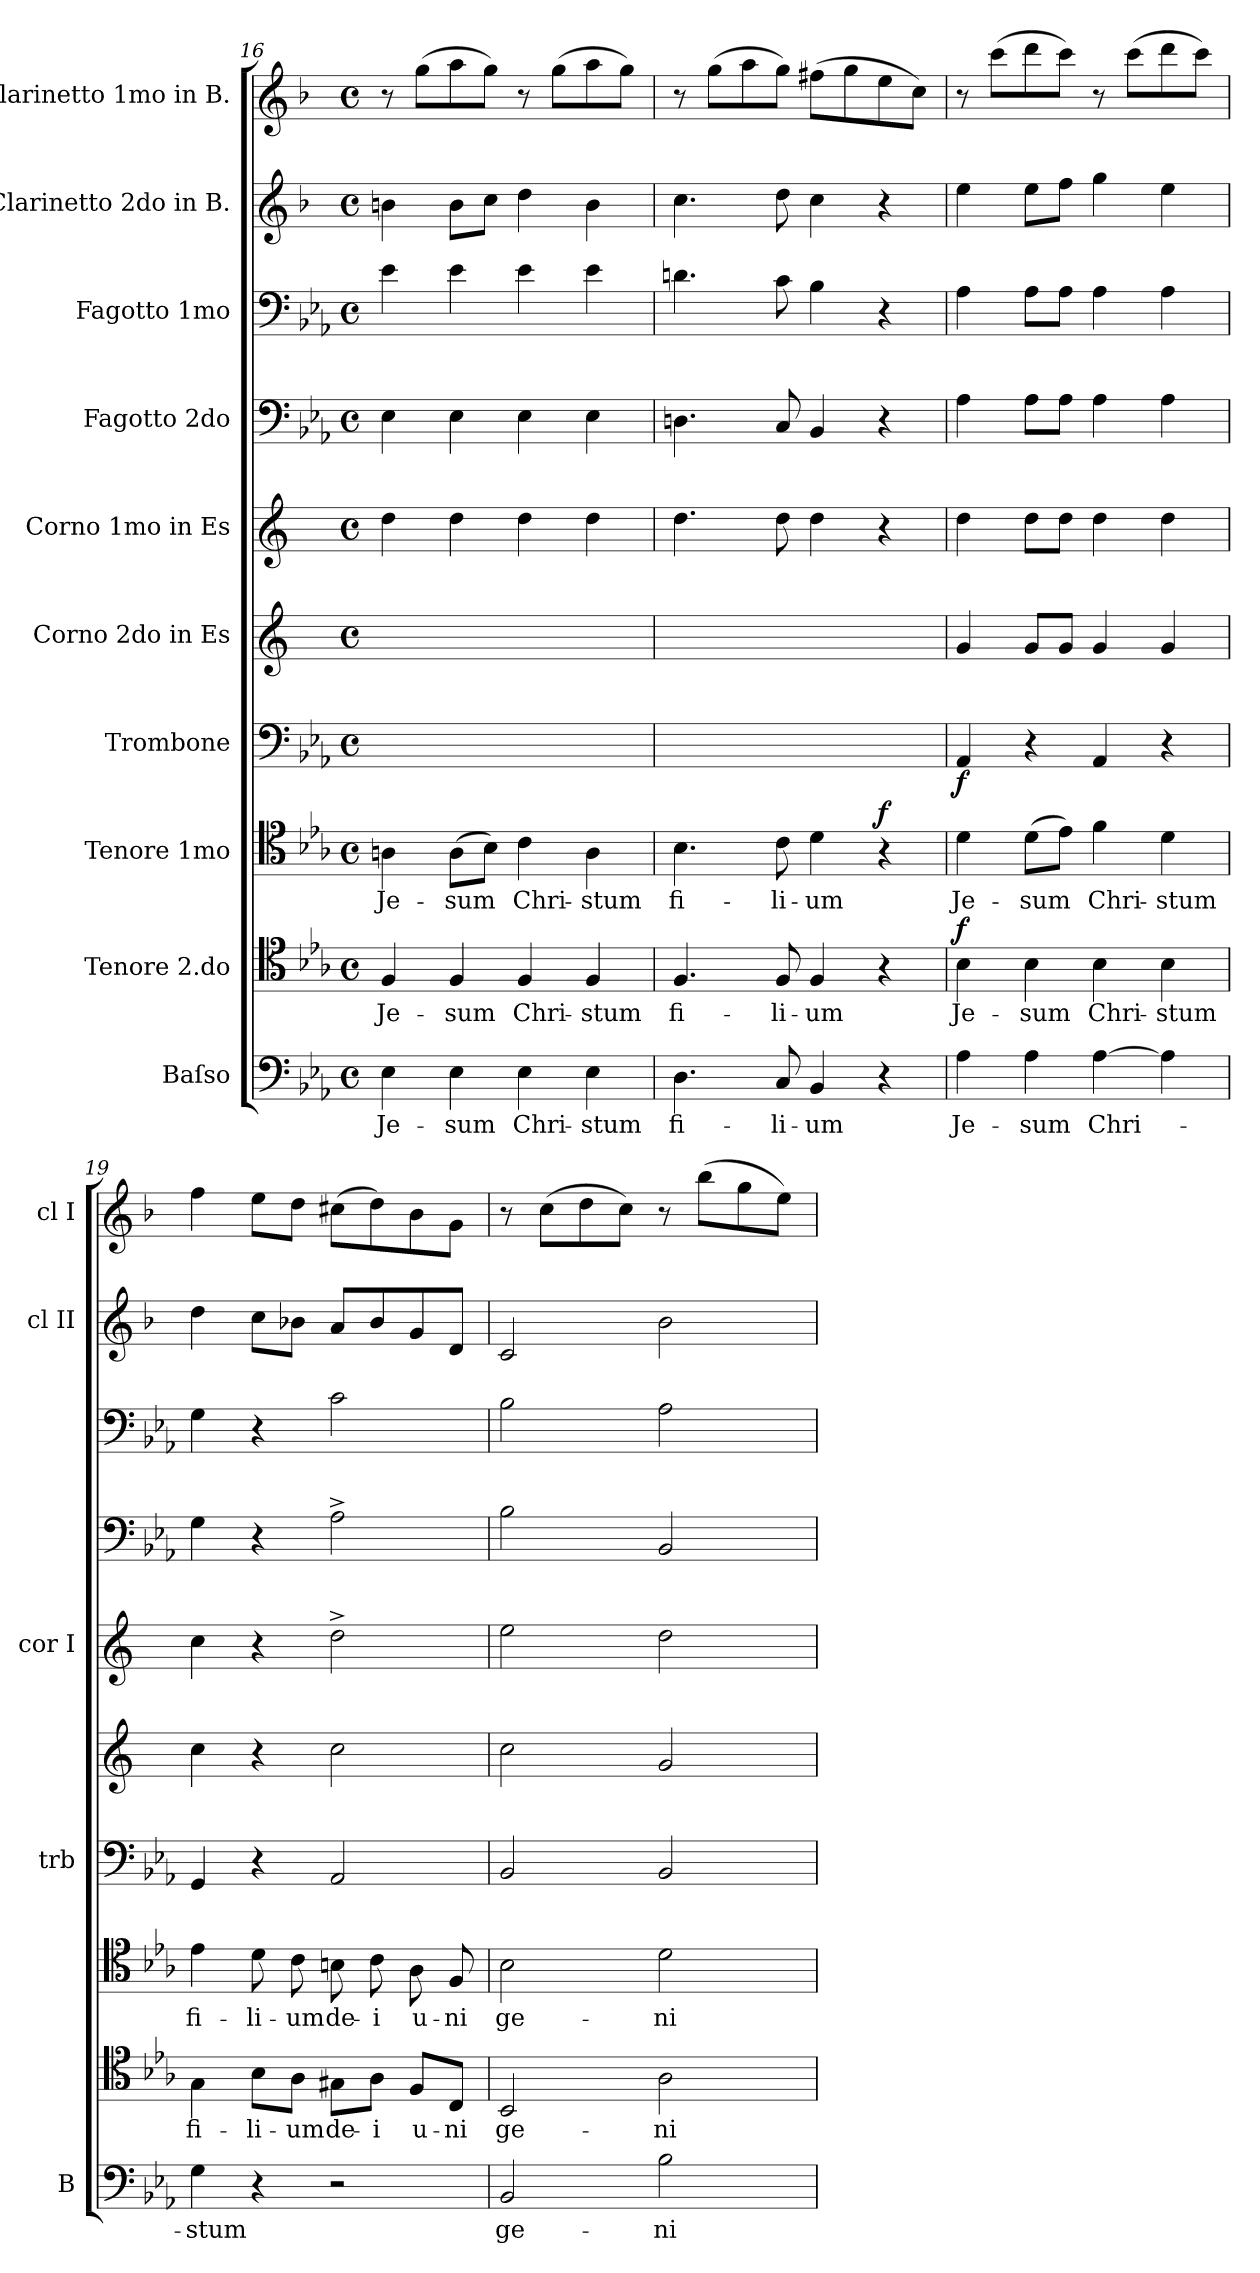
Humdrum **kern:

**kern	**text	**dynam	**kern	**text	**dynam	**kern	**text	**dynam	**kern	**dynam	**kern	**kern	**kern	**kern	**kern	**kern
*part10	*part10	*part10	*part9	*part9	*part9	*part8	*part8	*part8	*part7	*part7	*part6	*part5	*part4	*part3	*part2	*part1
*staff10	*staff10	*staff10	*staff9	*staff9	*staff9	*staff8	*staff8	*staff8	*staff7	*staff7	*staff6	*staff5	*staff4	*staff3	*staff2	*staff1
*I"Baſso	*	*	*I"Tenore 2.do	*	*	*I"Tenore 1mo	*	*	*I"Trombone	*	*I"Corno 2do in Es	*I"Corno 1mo in Es	*I"Fagotto 2do	*I"Fagotto 1mo	*I"Clarinetto 2do in B.	*I"Clarinetto 1mo in B.
*I'B	*	*	*	*	*	*	*	*	*I'trb	*	*	*I'cor I	*	*	*I'cl II	*I'cl I
*clefF4	*	*	*clefC4	*	*	*clefC4	*	*	*clefF4	*	*clefG2	*clefG2	*clefF4	*clefF4	*clefG2	*clefG2
*	*	*	*	*	*	*	*	*	*	*	*ITrd5c9	*ITrd5c9	*	*	*ITrd1c2	*ITrd1c2
*k[b-e-a-]	*	*	*k[b-e-a-]	*	*	*k[b-e-a-]	*	*	*k[b-e-a-]	*	*k[b-e-a-]	*k[b-e-a-]	*k[b-e-a-]	*k[b-e-a-]	*k[b-e-a-]	*k[b-e-a-]
*M4/4	*	*	*M4/4	*	*	*M4/4	*	*	*M4/4	*	*M4/4	*M4/4	*M4/4	*M4/4	*M4/4	*M4/4
*met(c)	*	*	*met(c)	*	*	*met(c)	*	*	*met(c)	*	*met(c)	*met(c)	*met(c)	*met(c)	*met(c)	*met(c)
=16	=16	=16	=16	=16	=16	=16	=16	=16	=16	=16	=16	=16	=16	=16	=16	=16
4E-\	Je-	.	4F/	Je-	.	4An\	Je-	.	1ryy	.	1ryy	4f\	4E-\	4e-\	4an\	8r
.	.	.	.	.	.	.	.	.	.	.	.	.	.	.	.	(8ff\L
4E-\	-sum	.	4F/	-sum	.	(8A\L	-sum	.	.	.	.	4f\	4E-\	4e-\	8a\L	8gg\
.	.	.	.	.	.	8B-\J)	.	.	.	.	.	.	.	.	8b-\J	8ff\J)
4E-\	Chri-	.	4F/	Chri-	.	4c\	Chri-	.	.	.	.	4f\	4E-\	4e-\	4cc\	8r
.	.	.	.	.	.	.	.	.	.	.	.	.	.	.	.	(8ff\L
4E-\	-stum	.	4F/	-stum	.	4A\	-stum	.	.	.	.	4f\	4E-\	4e-\	4a\	8gg\
.	.	.	.	.	.	.	.	.	.	.	.	.	.	.	.	8ff\J)
=17	=17	=17	=17	=17	=17	=17	=17	=17	=17	=17	=17	=17	=17	=17	=17	=17
4.D\	fi-	.	4.F/	fi-	.	4.B-\	fi-	.	1ryy	.	1ryy	4.f\	4.Dn\	4.dn\	4.b-\	8r
.	.	.	.	.	.	.	.	.	.	.	.	.	.	.	.	(8ff\L
.	.	.	.	.	.	.	.	.	.	.	.	.	.	.	.	8gg\
8C/	-li-	.	8F/	-li-	.	8c\	-li-	.	.	.	.	8f\	8C/	8c\	8cc\	8ff\J)
4BB-/	-um	.	4F/	-um	.	4d\	-um	.	.	.	.	4f\	4BB-/	4B-\	4b-\	(8een\L
.	.	.	.	.	.	.	.	.	.	.	.	.	.	.	.	8ff\
!	!	!LO:DY:b	!	!	!	!	!	!LO:DY:b	!	!	!	!	!	!	!	!
4r	.	fo	4r	.	.	4r	.	f	.	.	.	4r	4r	4r	4r	8dd\
.	.	.	.	.	.	.	.	.	.	.	.	.	.	.	.	8b-\J)
=18	=18	=18	=18	=18	=18	=18	=18	=18	=18	=18	=18	=18	=18	=18	=18	=18
!	!	!	!	!	!LO:DY:b	!	!	!	!	!LO:DY:b	!	!	!	!	!	!
4A-\	Je-	.	4B-\	Je-	f	4d\	Je-	.	4AA-/	f	4B-/	4f\	4A-\	4A-\	4dd\	8r
.	.	.	.	.	.	.	.	.	.	.	.	.	.	.	.	(8bb-\L
4A-\	-sum	.	4B-\	-sum	.	(8d\L	-sum	.	4r	.	8B-/L	8f\L	8A-\L	8A-\L	8dd\L	8ccc\
.	.	.	.	.	.	8e-\J)	.	.	.	.	8B-/J	8f\J	8A-\J	8A-\J	8ee-\J	8bb-\J)
[4A-\	Chri-	.	4B-\	Chri-	.	4f\	Chri-	.	4AA-/	.	4B-/	4f\	4A-\	4A-\	4ff\	8r
.	.	.	.	.	.	.	.	.	.	.	.	.	.	.	.	(8bb-\L
4A-\]	.	.	4B-\	-stum	.	4d\	-stum	.	4r	.	4B-/	4f\	4A-\	4A-\	4dd\	8ccc\
.	.	.	.	.	.	.	.	.	.	.	.	.	.	.	.	8bb-\J)
=19	=19	=19	=19	=19	=19	=19	=19	=19	=19	=19	=19	=19	=19	=19	=19	=19
4G\	-stum	.	4G\	fi-	.	4e-\	fi-	.	4GG/	.	4e-\	4e-\	4G\	4G\	4cc\	4ee-\
4r	.	.	8B-\L	-li-	.	8d\	-li-	.	4r	.	4r	4r	4r	4r	8b-\L	8dd\L
.	.	.	8A-\J	-um	.	8c\	-um	.	.	.	.	.	.	.	8a-X\J	8cc\J
2r	.	.	8G#X\L	de-	.	8Bn\	de-	.	2AA-/	.	2e-\	2f^\	2A-^\	2c\	8g/L	(8bn\L
.	.	.	8A-\J	-i	.	8c\	-i	.	.	.	.	.	.	.	8a-/	8cc\)
.	.	.	8F/L	u-	.	8A-\	u-	.	.	.	.	.	.	.	8f/	8a-\
.	.	.	8C/J	-ni	.	8F/	-ni	.	.	.	.	.	.	.	8c/J	8f\J
=20	=20	=20	=20	=20	=20	=20	=20	=20	=20	=20	=20	=20	=20	=20	=20	=20
2BB-/	ge-	.	2BB-/	ge-	.	2B-\	ge-	.	2BB-/	.	2e-\	2g\	2B-\	2B-\	2B-/	8r
.	.	.	.	.	.	.	.	.	.	.	.	.	.	.	.	(8b-\L
.	.	.	.	.	.	.	.	.	.	.	.	.	.	.	.	8cc\
.	.	.	.	.	.	.	.	.	.	.	.	.	.	.	.	8b-\J)
2B-\	-ni-	.	2A-\	-ni-	.	2d\	-ni-	.	2BB-/	.	2B-/	2f\	2BB-/	2A-\	2a-\	8r
.	.	.	.	.	.	.	.	.	.	.	.	.	.	.	.	(8aa-\L
.	.	.	.	.	.	.	.	.	.	.	.	.	.	.	.	8ff\
.	.	.	.	.	.	.	.	.	.	.	.	.	.	.	.	8dd\J)
=	=	=	=	=	=	=	=	=	=	=	=	=	=	=	=	=
*-	*-	*-	*-	*-	*-	*-	*-	*-	*-	*-	*-	*-	*-	*-	*-	*-
